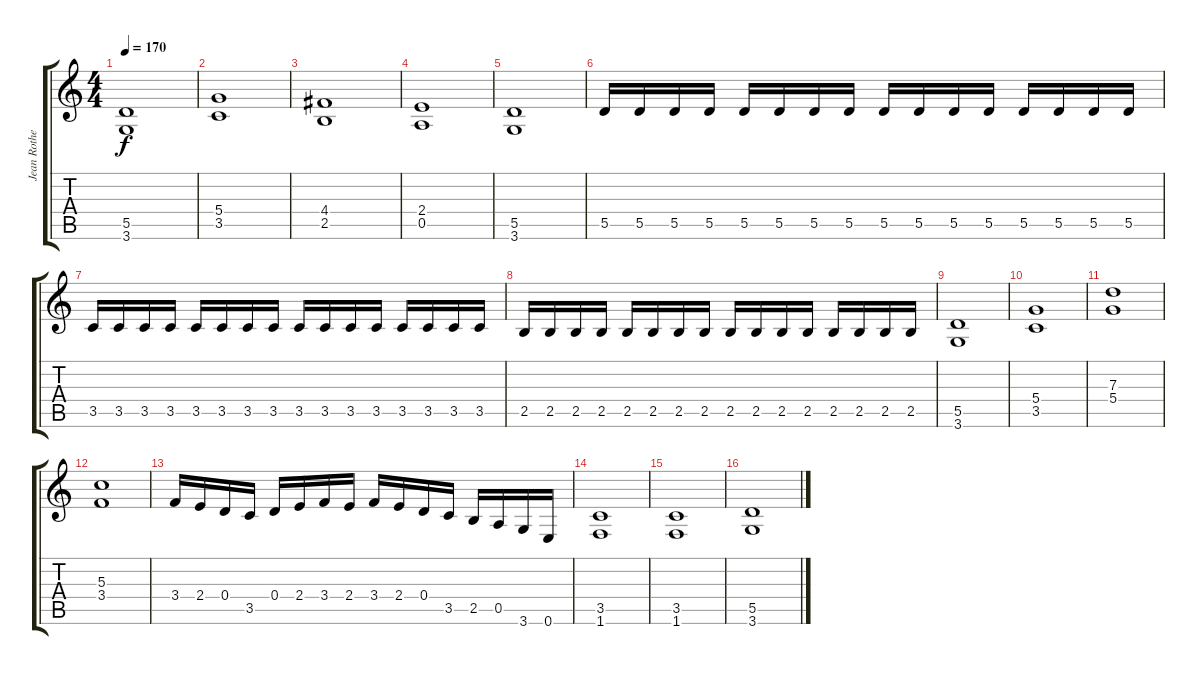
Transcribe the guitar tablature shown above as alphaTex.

\track ("Jean Rothen" "Jean Rothe") {instrument overdrivenguitar}
\staff {score tabs}
\tuning (E4 B3 G3 D3 A2 E2) {hide}
\ts (4 4)
\tempo 170
\clef g2
\ks c
(5.5 3.6).1{dy f} |
(5.4 3.5).1 |
(4.4 2.5).1 |
(2.4 0.5).1 |
(5.5 3.6).1 |
5.5.16 5.5.16 5.5.16 5.5.16 5.5.16 5.5.16 5.5.16 5.5.16 5.5.16 5.5.16 5.5.16 5.5.16 5.5.16 5.5.16 5.5.16 5.5.16 |
3.5.16 3.5.16 3.5.16 3.5.16 3.5.16 3.5.16 3.5.16 3.5.16 3.5.16 3.5.16 3.5.16 3.5.16 3.5.16 3.5.16 3.5.16 3.5.16 |
2.5.16 2.5.16 2.5.16 2.5.16 2.5.16 2.5.16 2.5.16 2.5.16 2.5.16 2.5.16 2.5.16 2.5.16 2.5.16 2.5.16 2.5.16 2.5.16 |
(5.5 3.6).1 |
(5.4 3.5).1 |
(7.3 5.4).1 |
(5.3 3.4).1 |
3.4.16 2.4.16 0.4.16 3.5.16 0.4.16 2.4.16 3.4.16 2.4.16 3.4.16 2.4.16 0.4.16 3.5.16 2.5.16 0.5.16 3.6.16 0.6.16 |
(3.5 1.6).1 |
(3.5 1.6).1 |
(5.5 3.6).1
